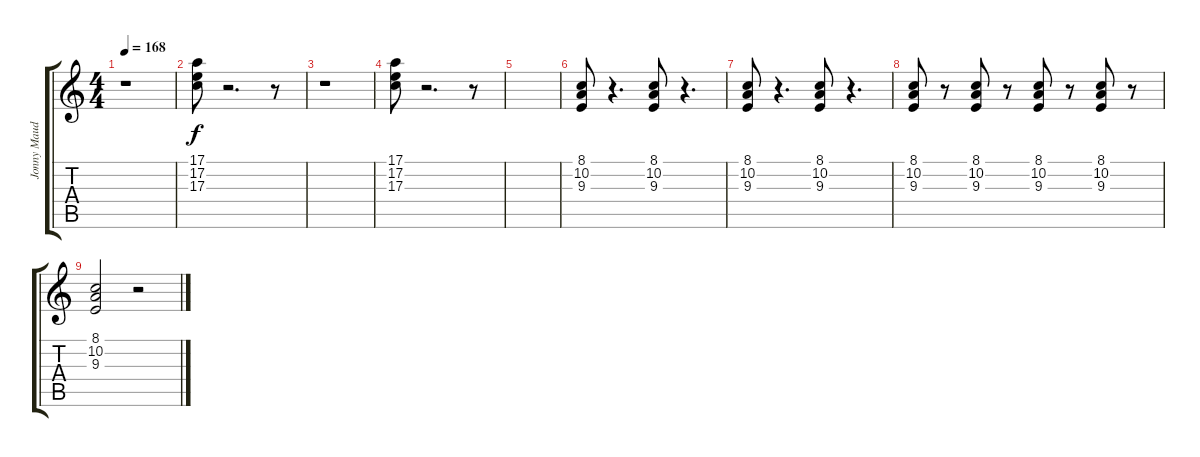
\track ("Jonny Maudling (Strings)" "Jonny Maud") {instrument stringensemble1}
\staff {score tabs}
\tuning (E4 B3 G3 D3 A2 E2) {hide}
\ts (4 4)
\tempo 168
\clef g2
\ks c
r.1{dy f} |
(17.1 17.2 17.3).8 r.2{d} r.8 |
r.1 |
(17.1 17.2 17.3).8 r.2{d} r.8 |
|
(8.1 10.2 9.3).8 r.4{d} (8.1 10.2 9.3).8 r.4{d} |
(8.1 10.2 9.3).8 r.4{d} (8.1 10.2 9.3).8 r.4{d} |
(8.1 10.2 9.3).8 r.8 (8.1 10.2 9.3).8 r.8 (8.1 10.2 9.3).8 r.8 (8.1 10.2 9.3).8 r.8 |
(8.1 10.2 9.3).2 r.2
